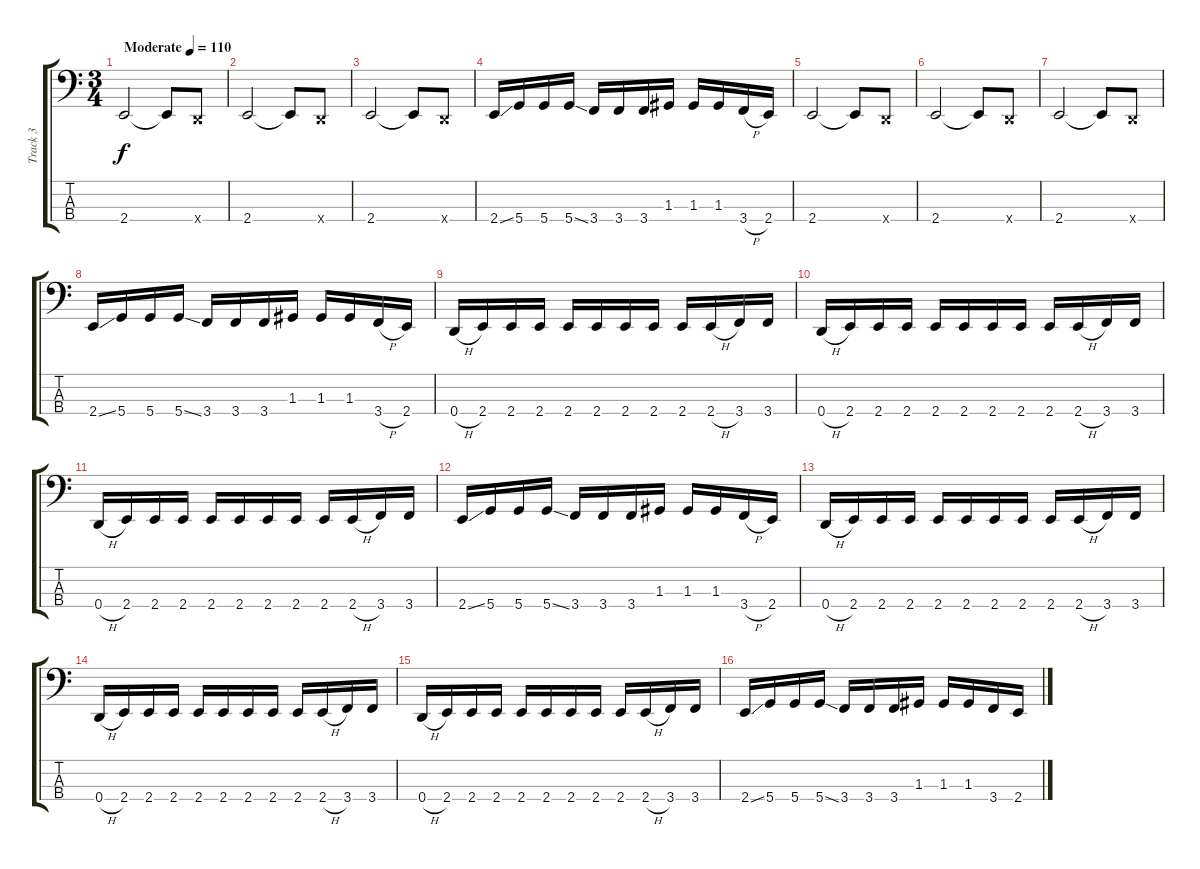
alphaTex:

\track ("Track 3" "Track 3") {instrument electricbassfinger}
\staff {score tabs}
\tuning (F2 C2 G1 D1) {hide}
\ts (3 4)
\tempo (110 "Moderate")
\clef f4
\ks c
2.4.2{dy f instrument electricbassfinger} 2.4{t}.8 0.4{x}.8 |
2.4.2 2.4{t}.8 0.4{x}.8 |
2.4.2 2.4{t}.8 0.4{x}.8 |
2.4{ss}.16 5.4.16 5.4.16 5.4{ss}.16 3.4.16 3.4.16 3.4.16 1.3.16 1.3.16 1.3.16 3.4{h}.16 2.4.16 |
2.4.2 2.4{t}.8 0.4{x}.8 |
2.4.2 2.4{t}.8 0.4{x}.8 |
2.4.2 2.4{t}.8 0.4{x}.8 |
2.4{ss}.16 5.4.16 5.4.16 5.4{ss}.16 3.4.16 3.4.16 3.4.16 1.3.16 1.3.16 1.3.16 3.4{h}.16 2.4.16 |
0.4{h}.16 2.4.16 2.4.16 2.4.16 2.4.16 2.4.16 2.4.16 2.4.16 2.4.16 2.4{h}.16 3.4.16 3.4.16 |
0.4{h}.16 2.4.16 2.4.16 2.4.16 2.4.16 2.4.16 2.4.16 2.4.16 2.4.16 2.4{h}.16 3.4.16 3.4.16 |
0.4{h}.16 2.4.16 2.4.16 2.4.16 2.4.16 2.4.16 2.4.16 2.4.16 2.4.16 2.4{h}.16 3.4.16 3.4.16 |
2.4{ss}.16 5.4.16 5.4.16 5.4{ss}.16 3.4.16 3.4.16 3.4.16 1.3.16 1.3.16 1.3.16 3.4{h}.16 2.4.16 |
0.4{h}.16 2.4.16 2.4.16 2.4.16 2.4.16 2.4.16 2.4.16 2.4.16 2.4.16 2.4{h}.16 3.4.16 3.4.16 |
0.4{h}.16 2.4.16 2.4.16 2.4.16 2.4.16 2.4.16 2.4.16 2.4.16 2.4.16 2.4{h}.16 3.4.16 3.4.16 |
0.4{h}.16 2.4.16 2.4.16 2.4.16 2.4.16 2.4.16 2.4.16 2.4.16 2.4.16 2.4{h}.16 3.4.16 3.4.16 |
2.4{ss}.16 5.4.16 5.4.16 5.4{ss}.16 3.4.16 3.4.16 3.4.16 1.3.16 1.3.16 1.3.16 3.4.16 2.4.16
